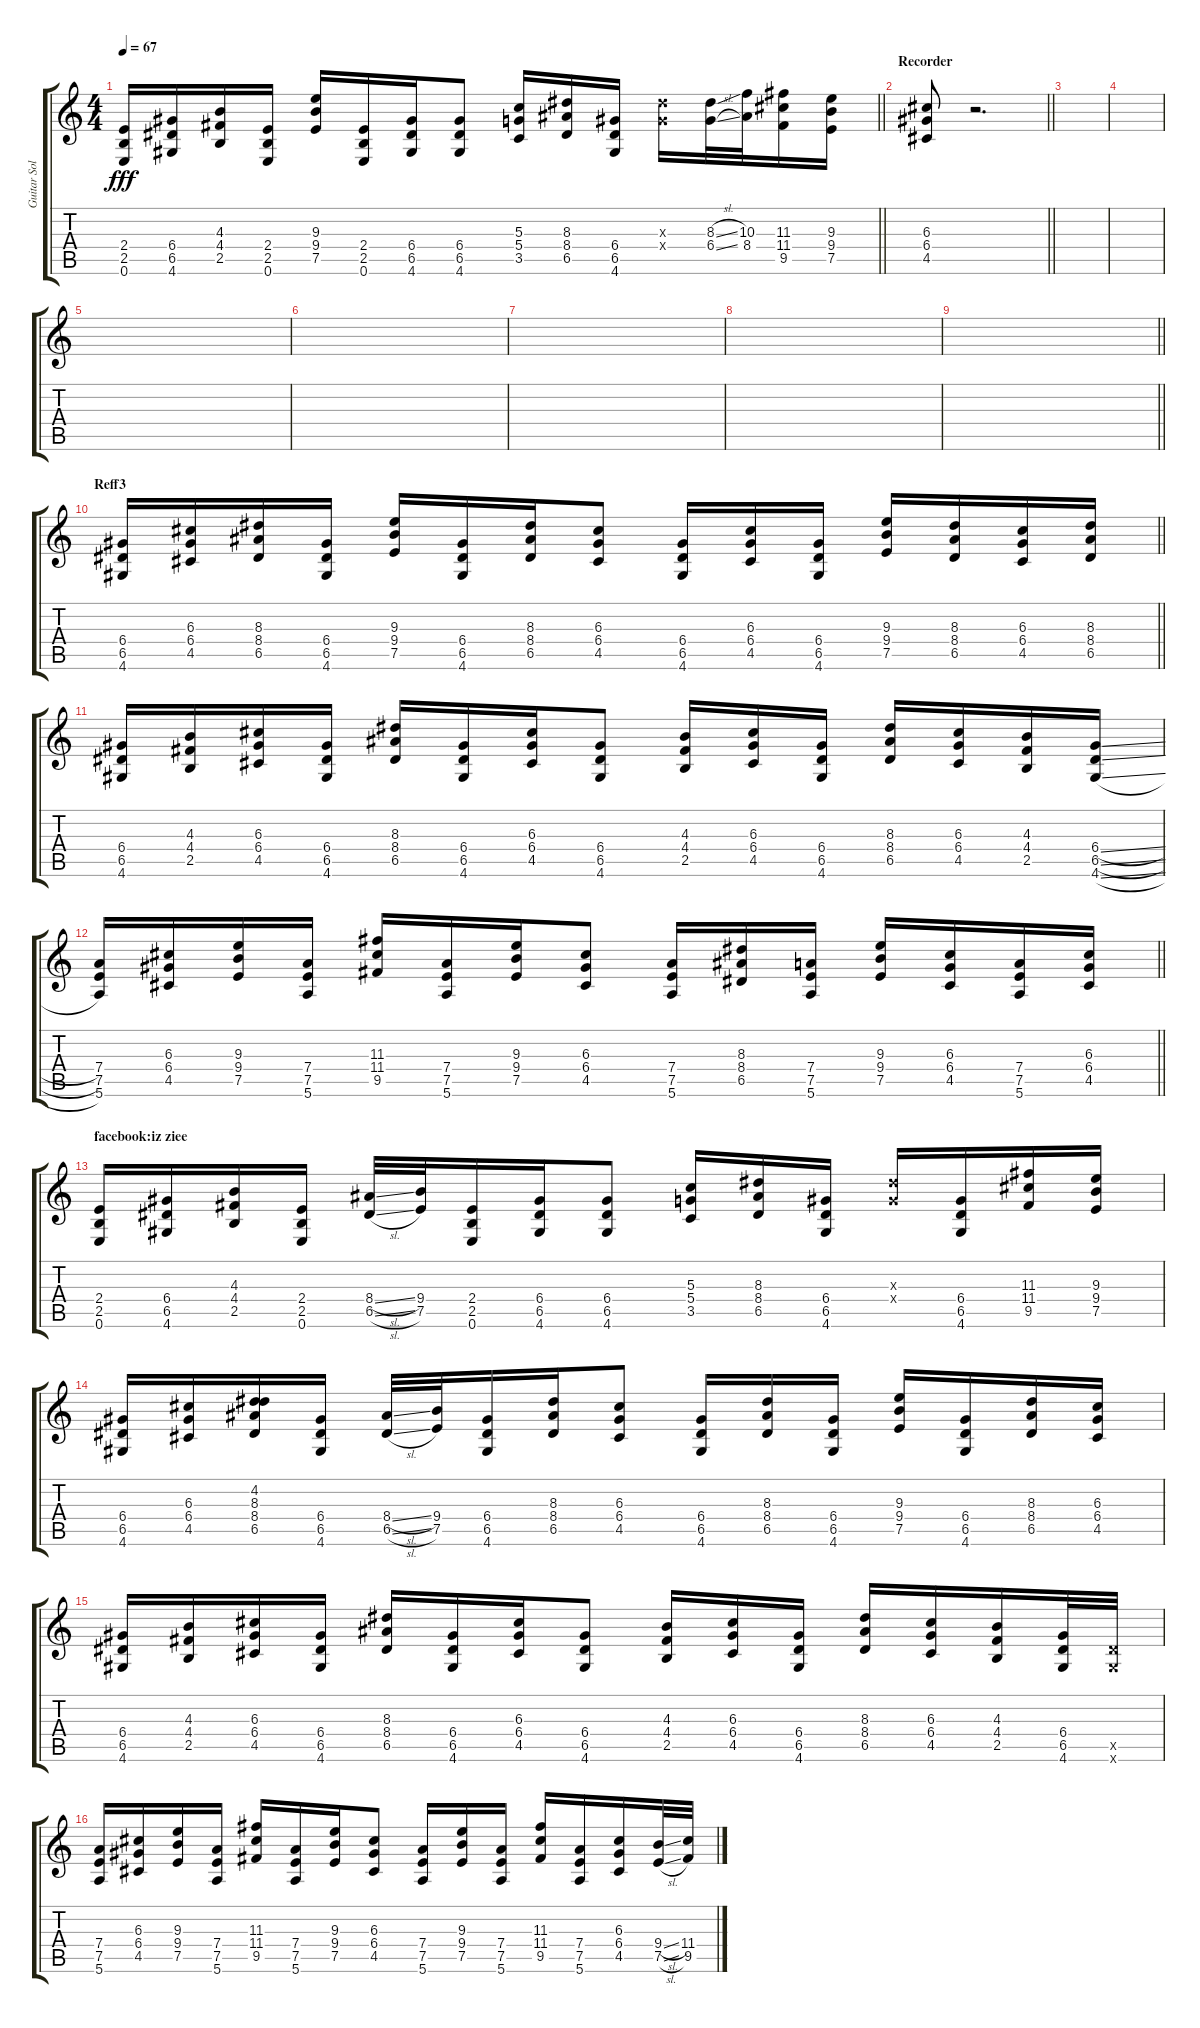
\track ("Guitar Solo(Extra)" "Guitar Sol") {instrument overdrivenguitar}
\staff {score tabs}
\tuning (E4 B3 G3 D3 A2 E2) {hide}
\ts (4 4)
\tempo 67
\clef g2
\barLineRight lightlight
\ks c
(2.4 2.5 0.6).16{dy fff} (6.4 6.5 4.6).16 (4.3 4.4 2.5).16 (2.4 2.5 0.6).16 (9.3 9.4 7.5).16 (2.4 2.5 0.6).16 (6.4 6.5 4.6).16 (6.4 6.5 4.6).8 (5.3 5.4 3.5).16 (8.3 8.4 6.5).16 (6.4 6.5 4.6).16 (8.3{x} 6.4{x}).16 (8.3{sl} 6.4{sl}).32 (10.3 8.4).32 (11.3 11.4 9.5).16 (9.3 9.4 7.5).16 |
\section ("" "Recorder")
\barLineRight lightlight
(6.3 6.4 4.5).8 r.2{d} |
|
|
|
|
|
|
\barLineRight lightlight
|
\section ("" "Reff3")
\barLineRight lightlight
(6.4 6.5 4.6).16{volume 7 balance 5 instrument overdrivenguitar} (6.3 6.4 4.5).16 (8.3 8.4 6.5).16 (6.4 6.5 4.6).16 (9.3 9.4 7.5).16 (6.4 6.5 4.6).16 (8.3 8.4 6.5).16 (6.3 6.4 4.5).8 (6.4 6.5 4.6).16 (6.3 6.4 4.5).16 (6.4 6.5 4.6).16 (9.3 9.4 7.5).16 (8.3 8.4 6.5).16 (6.3 6.4 4.5).16 (8.3 8.4 6.5).16 |
(6.4 6.5 4.6).16 (4.3 4.4 2.5).16 (6.3 6.4 4.5).16 (6.4 6.5 4.6).16 (8.3 8.4 6.5).16 (6.4 6.5 4.6).16 (6.3 6.4 4.5).16 (6.4 6.5 4.6).8 (4.3 4.4 2.5).16 (6.3 6.4 4.5).16 (6.4 6.5 4.6).16 (8.3 8.4 6.5).16 (6.3 6.4 4.5).16 (4.3 4.4 2.5).16 (6.4{sl} 6.5{sl} 4.6{sl}).16 |
\barLineRight lightlight
(7.4 7.5 5.6).16 (6.3 6.4 4.5).16 (9.3 9.4 7.5).16 (7.4 7.5 5.6).16 (11.3 11.4 9.5).16 (7.4 7.5 5.6).16 (9.3 9.4 7.5).16 (6.3 6.4 4.5).8 (7.4 7.5 5.6).16 (8.3 8.4 6.5).16 (7.4 7.5 5.6).16 (9.3 9.4 7.5).16 (6.3 6.4 4.5).16 (7.4 7.5 5.6).16 (6.3 6.4 4.5).16 |
\section ("" "facebook:iz ziee")
(2.4 2.5 0.6).16 (6.4 6.5 4.6).16 (4.3 4.4 2.5).16 (2.4 2.5 0.6).16 (8.4{sl} 6.5{sl}).32 (9.4 7.5).32 (2.4 2.5 0.6).16 (6.4 6.5 4.6).16 (6.4 6.5 4.6).8 (5.3 5.4 3.5).16 (8.3 8.4 6.5).16 (6.4 6.5 4.6).16 (8.3{x} 6.4{x}).16 (6.4 6.5 4.6).16 (11.3 11.4 9.5).16 (9.3 9.4 7.5).16 |
(6.4 6.5 4.6).16 (6.3 6.4 4.5).16 (4.2 8.3 8.4 6.5).16 (6.4 6.5 4.6).16 (8.4{sl} 6.5{sl}).32 (9.4 7.5).32 (6.4 6.5 4.6).16 (8.3 8.4 6.5).16 (6.3 6.4 4.5).8 (6.4 6.5 4.6).16 (8.3 8.4 6.5).16 (6.4 6.5 4.6).16 (9.3 9.4 7.5).16 (6.4 6.5 4.6).16 (8.3 8.4 6.5).16 (6.3 6.4 4.5).16 |
(6.4 6.5 4.6).16 (4.3 4.4 2.5).16 (6.3 6.4 4.5).16 (6.4 6.5 4.6).16 (8.3 8.4 6.5).16 (6.4 6.5 4.6).16 (6.3 6.4 4.5).16 (6.4 6.5 4.6).8 (4.3 4.4 2.5).16 (6.3 6.4 4.5).16 (6.4 6.5 4.6).16 (8.3 8.4 6.5).16 (6.3 6.4 4.5).16 (4.3 4.4 2.5).16 (6.4 6.5 4.6).32 (6.5{x} 4.6{x}).32 |
(7.4 7.5 5.6).16 (6.3 6.4 4.5).16 (9.3 9.4 7.5).16 (7.4 7.5 5.6).16 (11.3 11.4 9.5).16 (7.4 7.5 5.6).16 (9.3 9.4 7.5).16 (6.3 6.4 4.5).8 (7.4 7.5 5.6).16 (9.3 9.4 7.5).16 (7.4 7.5 5.6).16 (11.3 11.4 9.5).16 (7.4 7.5 5.6).16 (6.3 6.4 4.5).16 (9.4{sl} 7.5{sl}).32 (11.4 9.5).32
